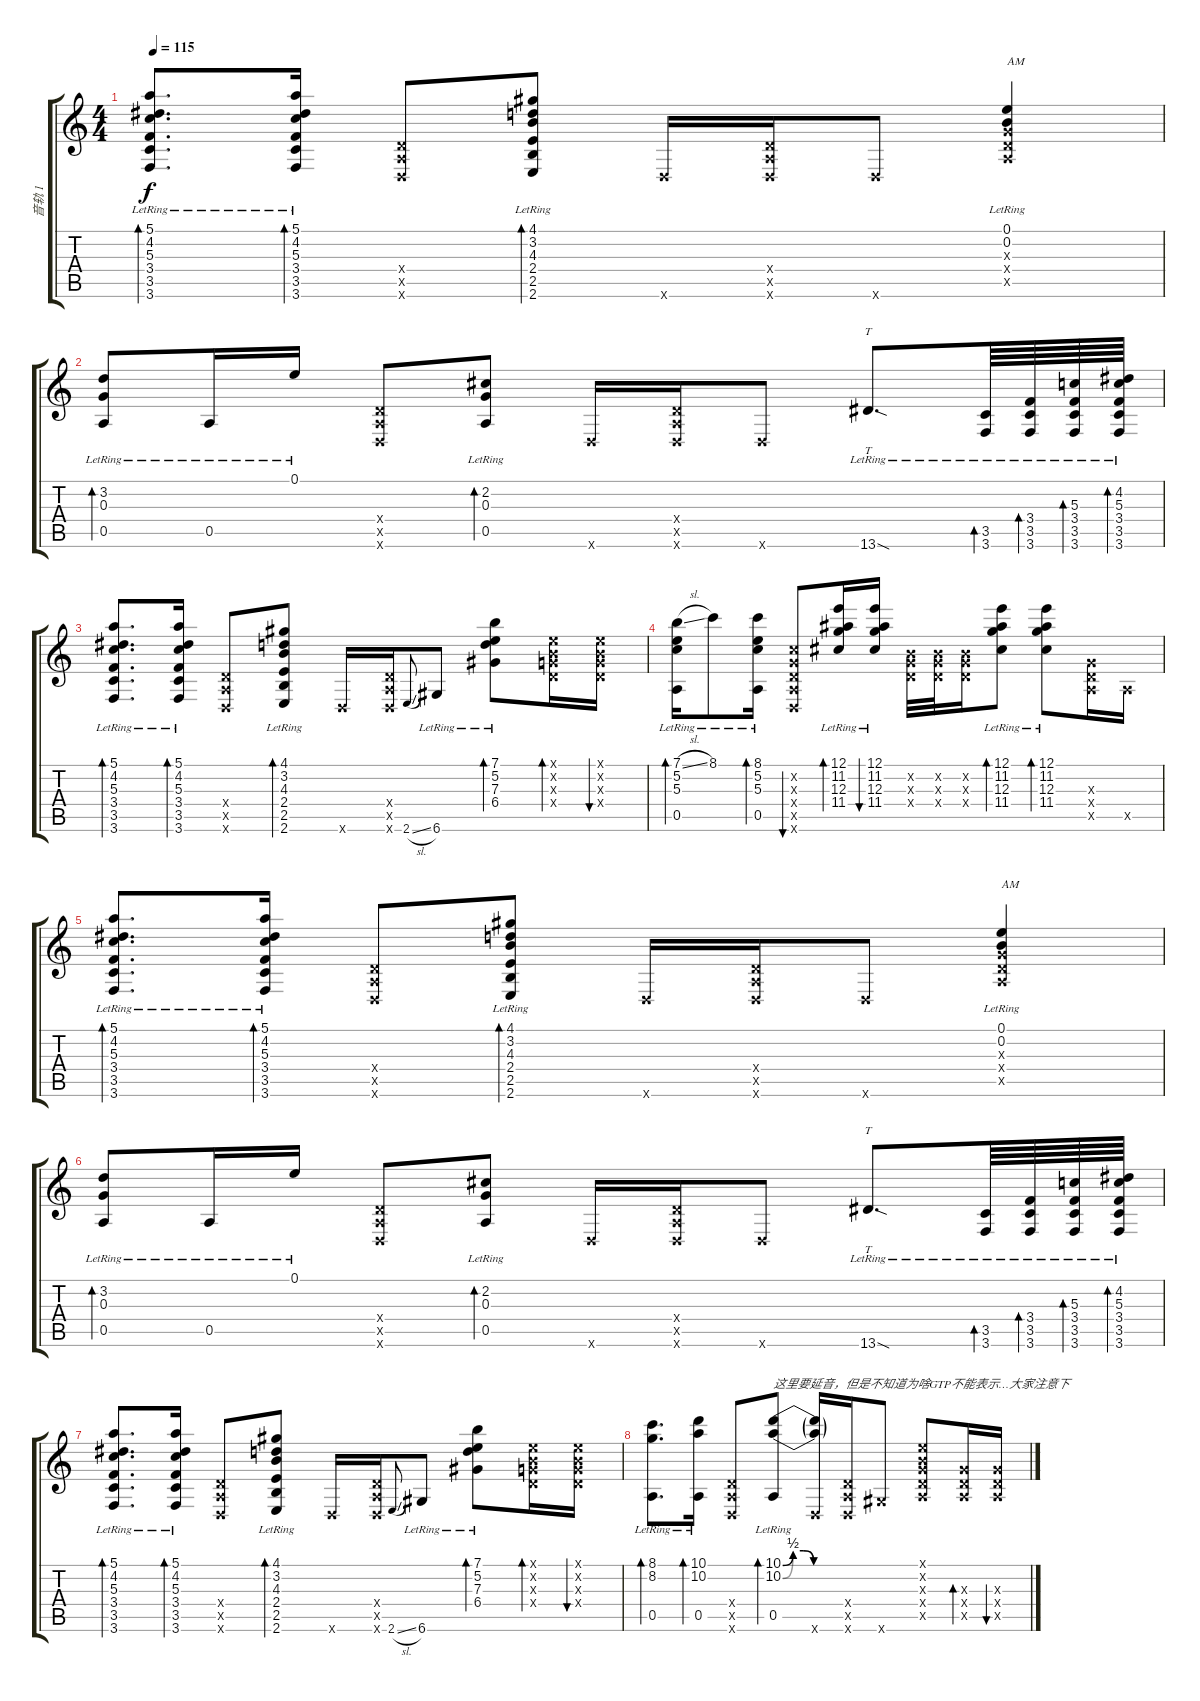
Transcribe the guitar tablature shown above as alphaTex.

\track ("音轨 1" "音轨 1") {instrument acousticguitarsteel}
\staff {score tabs}
\tuning (E4 B3 G3 D3 A2 D2) {hide}
\ts (4 4)
\tempo 115
\clef g2
\ks c
(5.1{lr} 4.2{lr} 5.3{lr} 3.4{lr} 3.5{lr} 3.6{lr}).8{d bd 60 dy f} (5.1{lr} 4.2{lr} 5.3{lr} 3.4{lr} 3.5{lr} 3.6{lr}).16{bd 60} (0.4{x} 0.5{x} 0.6{x}).8 (4.1{lr} 3.2{lr} 4.3{lr} 2.4{lr} 2.5{lr} 2.6{lr}).8{bd 60} 0.6{x}.16 (0.4{x} 0.5{x} 0.6{x}).16 0.6{x}.8 (0.1{lr} 0.2{lr} 0.3{x} 0.4{x} 0.5{x}).4{txt "AM"} |
(3.2{lr} 0.3{lr} 0.5{lr}).8{bd 60} 0.5{lr}.16 0.1{lr}.16 (0.4{x} 0.5{x} 0.6{x}).8 (2.2{lr} 0.3{lr} 0.5{lr}).8{bd 60} 0.6{x}.16 (0.4{x} 0.5{x} 0.6{x}).16 0.6{x}.8 13.6{sod lr}.8{tt d} (3.5{lr} 3.6{lr}).64{bd 60} (3.4{lr} 3.5 3.6).64{bd 60} (5.3{lr} 3.4 3.5 3.6).64{bd 60} (4.2{lr} 5.3 3.4 3.5 3.6).64{bd 60} |
(5.1{lr} 4.2{lr} 5.3{lr} 3.4{lr} 3.5{lr} 3.6{lr}).8{d bd 60} (5.1{lr} 4.2{lr} 5.3{lr} 3.4{lr} 3.5{lr} 3.6{lr}).16{bd 60} (0.4{x} 0.5{x} 0.6{x}).8 (4.1{lr} 3.2{lr} 4.3{lr} 2.4{lr} 2.5{lr} 2.6{lr}).8{bd 60} 0.6{x}.16 (0.4{x} 0.5{x} 0.6{x}).16 2.6{sl}.8{gr onbeat} 6.6{lr}.8 (7.1{lr} 5.2{lr} 7.3{lr} 6.4{lr}).8{bd 60} (0.1{x} 0.2{x} 0.3{x} 0.4{x}).16{bd 60} (0.1{x} 0.2{x} 0.3{x} 0.4{x}).16{bu 60} |
(7.1{sl lr} 5.2{lr} 5.3{lr} 0.5{lr}).16{bd 60} 8.1{lr}.8 (8.1{lr} 5.2{lr} 5.3{lr} 0.5{lr}).16{bd 60} (1.2{x} 0.3{x} 0.4{x} 0.5{x} 0.6{x}).8{bu 60} (12.1{lr} 11.2{lr} 12.3{lr} 11.4).16{bd 60} (12.1{lr} 11.2{lr} 12.3{lr} 11.4).16{bu 60} (0.2{x} 0.3{x} 0.4{x}).32 (0.2{x} 0.3{x} 0.4{x}).32 (0.2{x} 0.3{x} 0.4{x}).16 (12.1{lr} 11.2{lr} 12.3{lr} 11.4).8{bd 60} (12.1{lr} 11.2{lr} 12.3{lr} 11.4).8{bd 60} (0.3{x} 0.4{x} 0.5{x}).16 0.5{x}.16 |
(5.1{lr} 4.2{lr} 5.3{lr} 3.4{lr} 3.5{lr} 3.6{lr}).8{d bd 60} (5.1{lr} 4.2{lr} 5.3{lr} 3.4{lr} 3.5{lr} 3.6{lr}).16{bd 60} (0.4{x} 0.5{x} 0.6{x}).8 (4.1{lr} 3.2{lr} 4.3{lr} 2.4{lr} 2.5{lr} 2.6{lr}).8{bd 60} 0.6{x}.16 (0.4{x} 0.5{x} 0.6{x}).16 0.6{x}.8 (0.1{lr} 0.2{lr} 0.3{x} 0.4{x} 0.5{x}).4{txt "AM"} |
(3.2{lr} 0.3{lr} 0.5{lr}).8{bd 60} 0.5{lr}.16 0.1{lr}.16 (0.4{x} 0.5{x} 0.6{x}).8 (2.2{lr} 0.3{lr} 0.5{lr}).8{bd 60} 0.6{x}.16 (0.4{x} 0.5{x} 0.6{x}).16 0.6{x}.8 13.6{sod lr}.8{tt d} (3.5{lr} 3.6{lr}).64{bd 60} (3.4{lr} 3.5 3.6).64{bd 60} (5.3{lr} 3.4 3.5 3.6).64{bd 60} (4.2{lr} 5.3 3.4 3.5 3.6).64{bd 60} |
(5.1{lr} 4.2{lr} 5.3{lr} 3.4{lr} 3.5{lr} 3.6{lr}).8{d bd 60} (5.1{lr} 4.2{lr} 5.3{lr} 3.4{lr} 3.5{lr} 3.6{lr}).16{bd 60} (0.4{x} 0.5{x} 0.6{x}).8 (4.1{lr} 3.2{lr} 4.3{lr} 2.4{lr} 2.5{lr} 2.6{lr}).8{bd 60} 0.6{x}.16 (0.4{x} 0.5{x} 0.6{x}).16 2.6{sl}.8{gr onbeat} 6.6{lr}.8 (7.1{lr} 5.2{lr} 7.3{lr} 6.4{lr}).8{bd 60} (0.1{x} 0.2{x} 0.3{x} 0.4{x}).16{bd 60} (0.1{x} 0.2{x} 0.3{x} 0.4{x}).16{bu 60} |
(8.1{lr} 8.2{lr} 0.5{lr}).8{d bd 60} (10.1{lr} 10.2{lr} 0.5{lr}).16{bd 60} (0.4{x} 0.5{x} 0.6{x}).8 (10.1{be (custom 0 0 10 2 20 2 30 0 60 0) lr} 10.2{be (custom 0 0 10 2 20 2 30 0 60 0) lr} 0.5{lr}).8{bd 60 txt "这里要延音，但是不知道为啥GTP不能表示…大家注意下"} (10.1{t} 10.2{t} 0.6{x}).16 (0.4{x} 0.5{x} 0.6{x}).16 6.6{x}.8 (0.1{x} 0.2{x} 0.3{x} 0.4{x} 0.5{x}).8 (0.3{x} 0.4{x} 0.5{x}).16{bd 60} (0.3{x} 0.4{x} 0.5{x}).16{bu 60}
